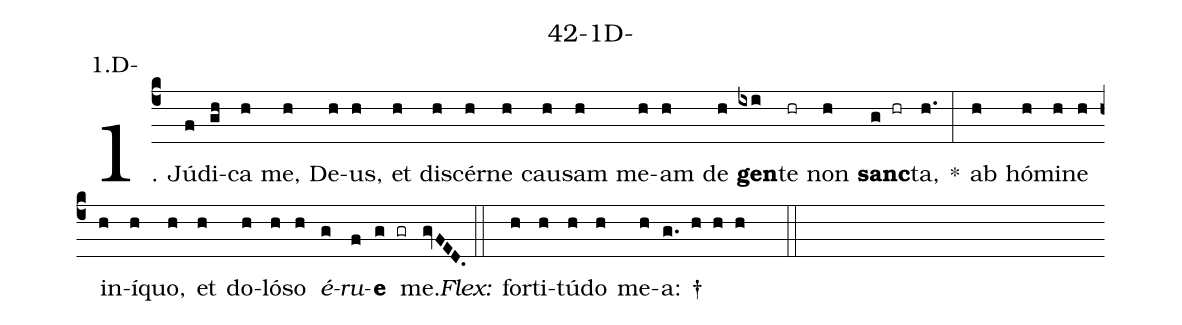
name: 42-1D-;
annotation: 1.D-;
%%
(c4)1. Jú(f)di(gh)ca(h) me,(h) De(h)us,(h) et(h) di(h)scér(h)ne(h) cau(h)sam(h) me(h)am(h) de(h) <b>gen</b>(ixi)te(hr) non(h) <b>sanc</b>(g hr)ta,(h.) *(:) ab(h) hó(h)mi(h)ne(h) in(h)í(h)quo,(h) et(h) do(h)ló(h)so(h) <i>é</i>(g)<i>ru</i>(f)<b>e</b>(g gr) me.(gvFED.) (::)
<i>Flex:</i>()  for(h)ti(h)tú(h)do(h) me(h)a: †(g. h h h  ::)
